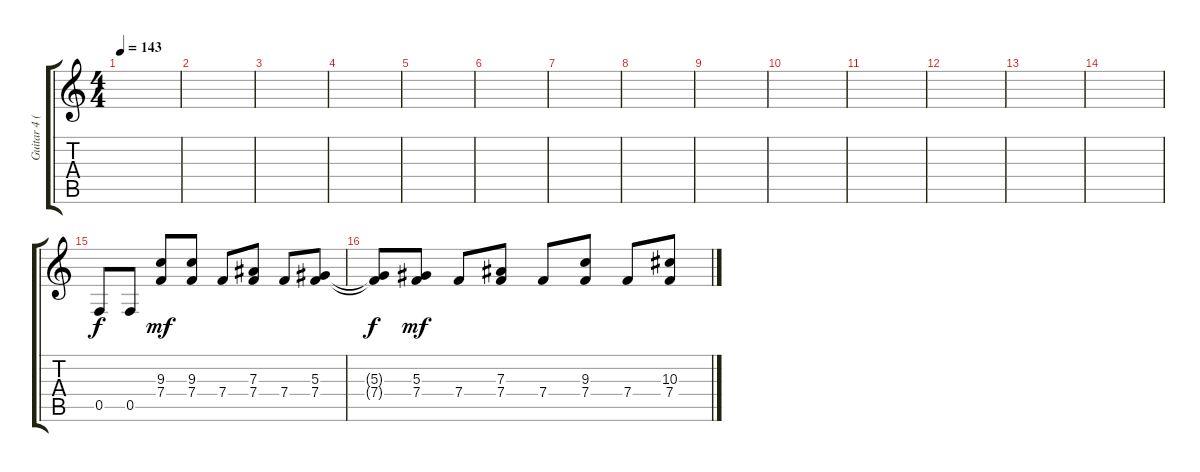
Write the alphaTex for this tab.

\track ("Guitar 4 (Rhytm)" "Guitar 4 (") {instrument distortionguitar}
\staff {score tabs}
\tuning (C4 G3 Eb3 Bb2 F2 C2) {hide}
\ts (4 4)
\tempo 143
\clef g2
\ks c
|
|
|
|
|
|
|
|
|
|
|
|
|
|
0.5.8{balance 14} 0.5.8 (9.3 7.4).8{dy mf} (9.3 7.4).8 7.4.8 (7.3 7.4).8 7.4.8 (5.3 7.4).8 |
(5.3{t} 7.4{t}).8{dy f} (5.3 7.4).8{dy mf} 7.4.8 (7.3 7.4).8 7.4.8 (9.3 7.4).8 7.4.8 (10.3 7.4).8
